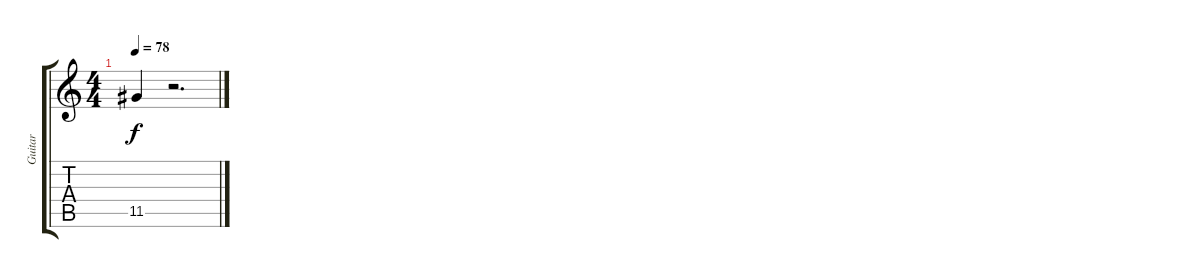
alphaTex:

\track ("Guitar" "Guitar") {instrument overdrivenguitar}
\staff {score tabs}
\tuning (E4 B3 G3 D3 A2 E2) {hide}
\ts (4 4)
\tempo 78
\clef g2
\ks c
11.5{t}.4{dy f} r.2{d}
